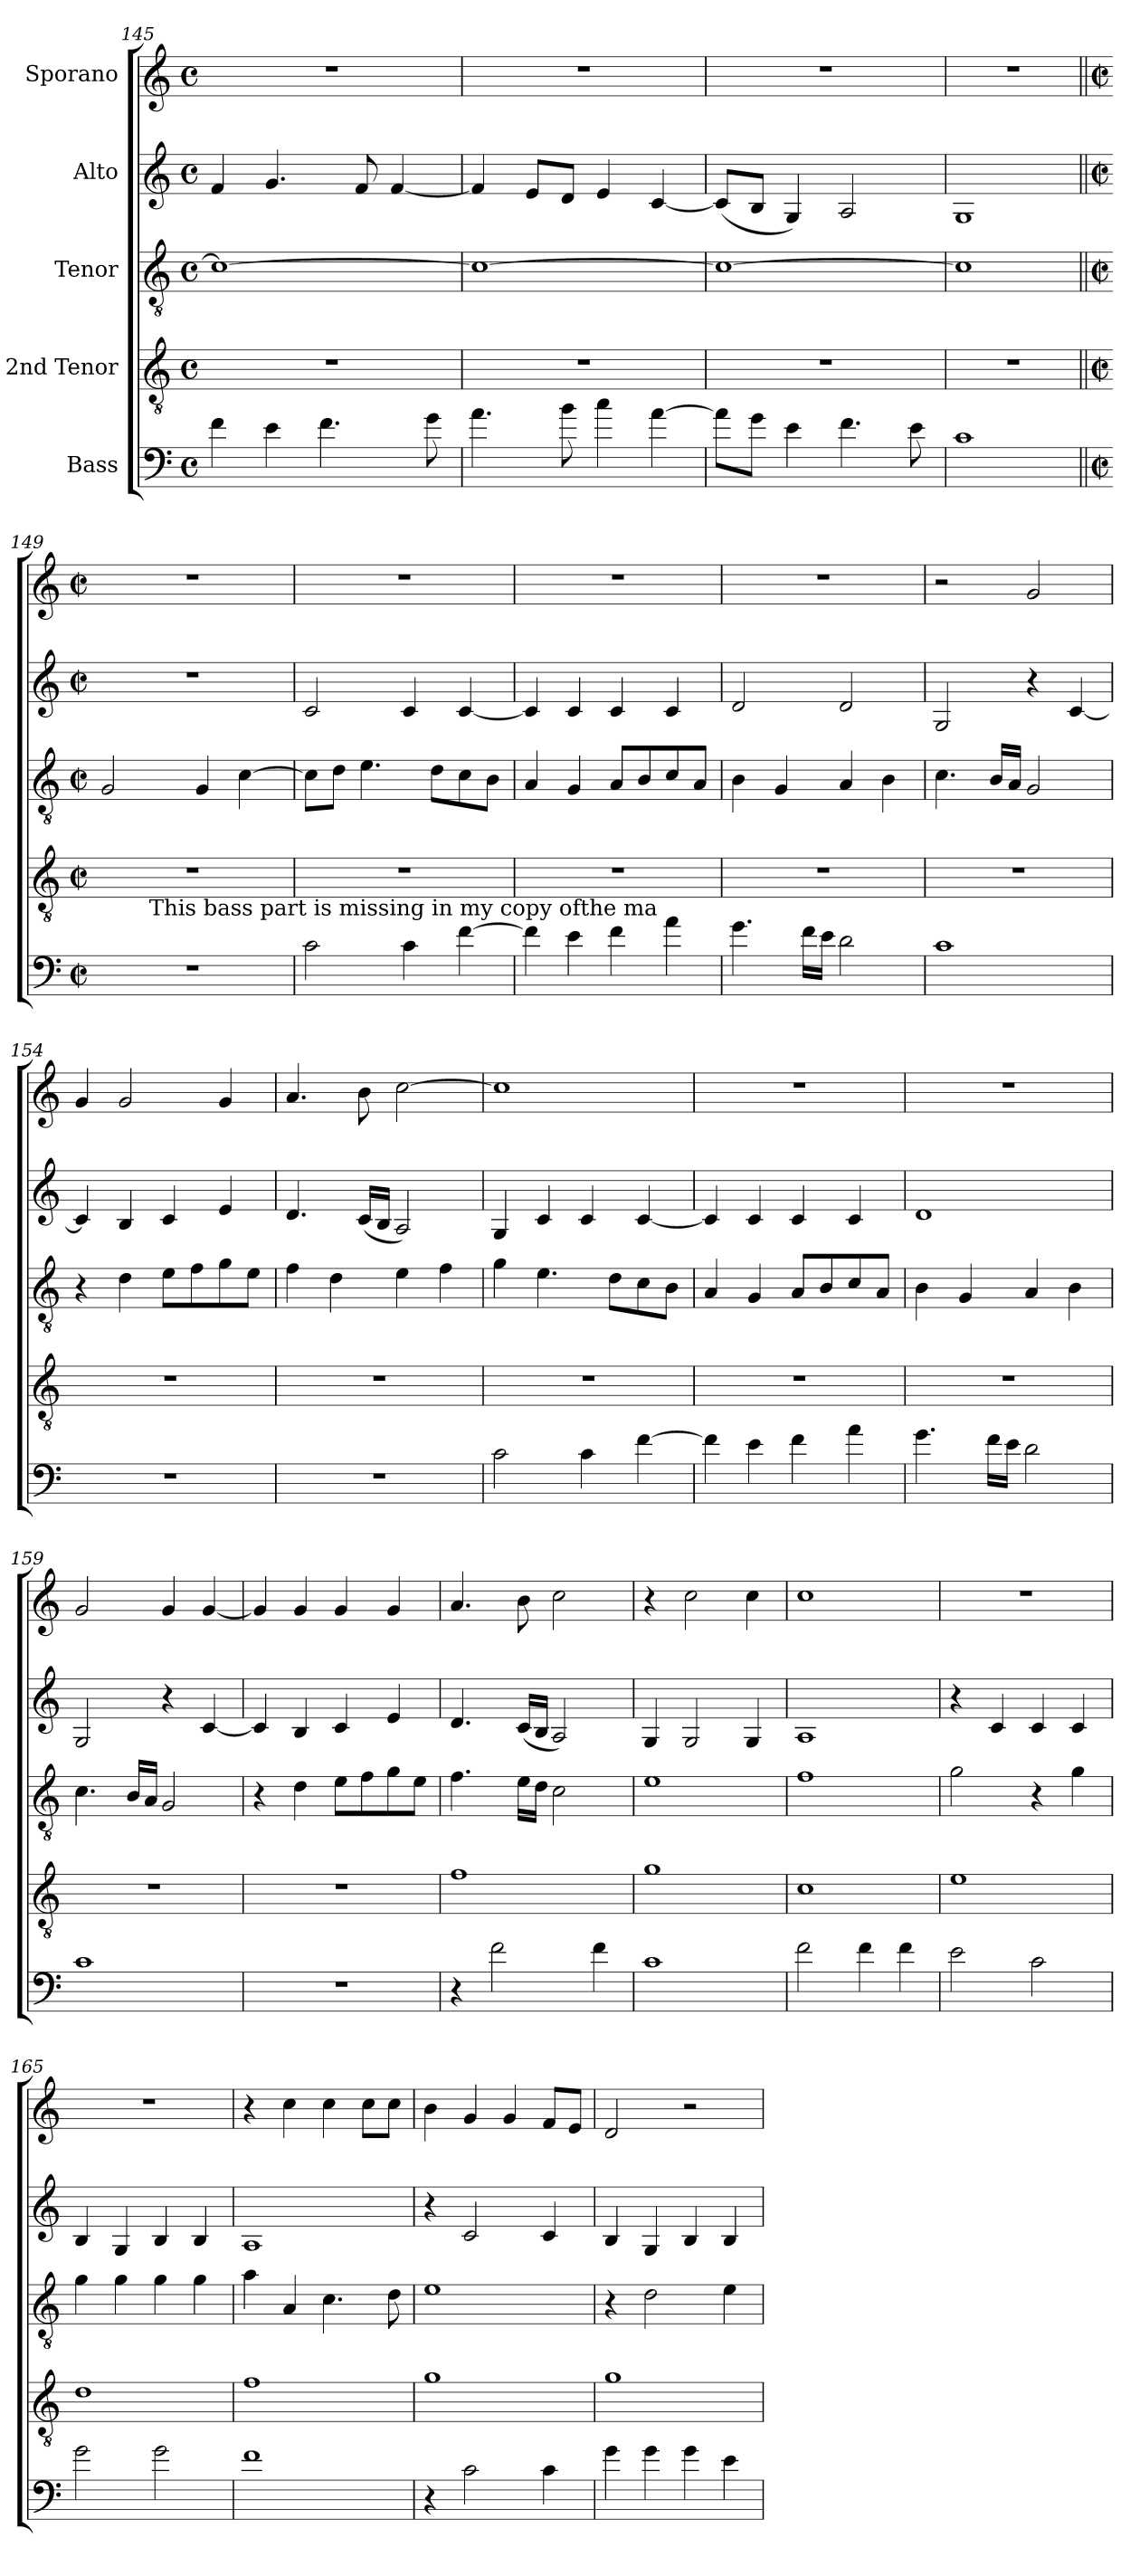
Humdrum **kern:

**kern	**kern	**kern	**kern	**kern
*part5	*part4	*part3	*part2	*part1
*staff5	*staff4	*staff3	*staff2	*staff1
*I"Bass	*I"2nd Tenor	*I"Tenor	*I"Alto	*I"Sporano
!!LO:LB:g=z
*clefF4	*clefGv2	*clefGv2	*clefG2	*clefG2
*ITrd7c12	*	*	*	*
*k[]	*k[]	*k[]	*k[]	*k[]
*C:	*C:	*C:	*C:	*C:
*M4/4	*M4/4	*M4/4	*M4/4	*M4/4
*met(c)	*met(c)	*met(c)	*met(c)	*met(c)
=145	=145	=145	=145	=145
4F\	1r	1c_	4f/	1r
4E\	.	.	4.g/	.
4.F\	.	.	.	.
.	.	.	8f/	.
.	.	.	[<4f/	.
8G\	.	.	.	.
=146	=146	=146	=146	=146
4.A\	1r	1c_	4f/]	1r
.	.	.	8e/L	.
8B\	.	.	8d/J	.
4c\	.	.	4e/	.
[>4A\	.	.	[<4c/	.
=147	=147	=147	=147	=147
8A\L]	1r	1c_	(<8c/L]	1r
8G\J	.	.	8B/J	.
4E\	.	.	4G/)	.
4.F\	.	.	2A/	.
8E\	.	.	.	.
=148	=148	=148	=148	=148
1C	1r	1c]	1G	1r
=149||	=149||	=149||	=149||	=149||
*M2/2	*M2/2	*M2/2	*M2/2	*M2/2
*met(c|)	*met(c|)	*met(c|)	*met(c|)	*met(c|)
*^	*	*	*	*
1r	6ryy	1r	2G/	1r	1r
.	24ryy	.	.	.	.
!	!LO:TX:a:t=This bass part is missing in my copy ofthe ma	!	!	!	!
.	3%2ryy	.	.	.	.
.	.	.	4G/	.	.
.	.	.	[>4c\	.	.
.	12.ryy	.	.	.	.
*v	*v	*	*	*	*
=150	=150	=150	=150	=150
2C\	1r	8c\L]	2c/	1r
.	.	8d\J	.	.
.	.	4.e\	.	.
4C\	.	.	4c/	.
.	.	8d\L	.	.
[>4F\	.	8c\	[>4c/	.
.	.	8B\J	.	.
!!LO:PB:g=z
=151	=151	=151	=151	=151
4F\]	1r	4A/	4c/]	1r
4E\	.	4G/	4c/	.
4F\	.	8A/L	4c/	.
.	.	8B/	.	.
4A\	.	8c/	4c/	.
.	.	8A/J	.	.
=152	=152	=152	=152	=152
4.G\	1r	4B\	2d/	1r
.	.	4G/	.	.
16F\LL	.	.	.	.
16E\JJ	.	.	.	.
2D\	.	4A/	2d/	.
.	.	4B\	.	.
=153	=153	=153	=153	=153
1C	1r	4.c\	2G/	2r
.	.	16B/LL	.	.
.	.	16A/JJ	.	.
.	.	2G/	4r	2g/
.	.	.	[<4c/	.
=154	=154	=154	=154	=154
1r	1r	4r	4c/]	4g/
.	.	4d\	4B/	2g/
.	.	8e\L	4c/	.
.	.	8f\	.	.
.	.	8g\	4e/	4g/
.	.	8e\J	.	.
=155	=155	=155	=155	=155
1r	1r	4f\	4.d/	4.a/
.	.	4d\	.	.
.	.	.	(<16c/LL	8b\
.	.	.	16B/JJ	.
.	.	4e\	2A/)	[<2cc\
.	.	4f\	.	.
!!LO:LB:g=z
=156	=156	=156	=156	=156
2C\	1r	4g\	4G/	1cc]
.	.	4.e\	4c/	.
4C\	.	.	4c/	.
.	.	8d\L	.	.
[>4F\	.	8c\	[<4c/	.
.	.	8B\J	.	.
=157	=157	=157	=157	=157
4F\]	1r	4A/	4c/]	1r
4E\	.	4G/	4c/	.
4F\	.	8A/L	4c/	.
.	.	8B/	.	.
4A\	.	8c/	4c/	.
.	.	8A/J	.	.
=158	=158	=158	=158	=158
4.G\	1r	4B\	1d	1r
.	.	4G/	.	.
16F\LL	.	.	.	.
16E\JJ	.	.	.	.
2D\	.	4A/	.	.
.	.	4B\	.	.
=159	=159	=159	=159	=159
1C	1r	4.c\	2G/	2g/
.	.	16B/LL	.	.
.	.	16A/JJ	.	.
.	.	2G/	4r	4g/
.	.	.	[<4c/	[<4g/
=160	=160	=160	=160	=160
1r	1r	4r	4c/]	4g/]
.	.	4d\	4B/	4g/
.	.	8e\L	4c/	4g/
.	.	8f\	.	.
.	.	8g\	4e/	4g/
.	.	8e\J	.	.
!!LO:PB:g=z
=161	=161	=161	=161	=161
4r	1f	4.f\	4.d/	4.a/
2F\	.	.	.	.
.	.	16e\LL	(<16c/LL	8b\
.	.	16d\JJ	16B/JJ	.
.	.	2c\	2A/)	2cc\
4F\	.	.	.	.
=162	=162	=162	=162	=162
1C	1g	1e	4G/	4r
.	.	.	2G/	2cc\
.	.	.	4G/	4cc\
=163	=163	=163	=163	=163
2F\	1c	1f	1A	1cc
4F\	.	.	.	.
4F\	.	.	.	.
=164	=164	=164	=164	=164
2E\	1e	2g\	4r	1r
.	.	.	4c/	.
2C\	.	4r	4c/	.
.	.	4g\	4c/	.
=165	=165	=165	=165	=165
2G\	1d	4g\	4B/	1r
.	.	4g\	4G/	.
2G\	.	4g\	4B/	.
.	.	4g\	4B/	.
=166	=166	=166	=166	=166
1F	1f	4a\	1A	4r
.	.	4A/	.	4cc\
.	.	4.c\	.	4cc\
.	.	.	.	8cc\L
.	.	8d\	.	8cc\J
!!LO:LB:g=z
=167	=167	=167	=167	=167
4r	1g	1e	4r	4b\
2C\	.	.	2c/	4g/
.	.	.	.	4g/
4C\	.	.	4c/	8f/L
.	.	.	.	8e/J
=168	=168	=168	=168	=168
4G\	1g	4r	4B/	2d/
4G\	.	2d\	4G/	.
4G\	.	.	4B/	2r
4E\	.	4e\	4B/	.
=	=	=	=	=
*-	*-	*-	*-	*-
